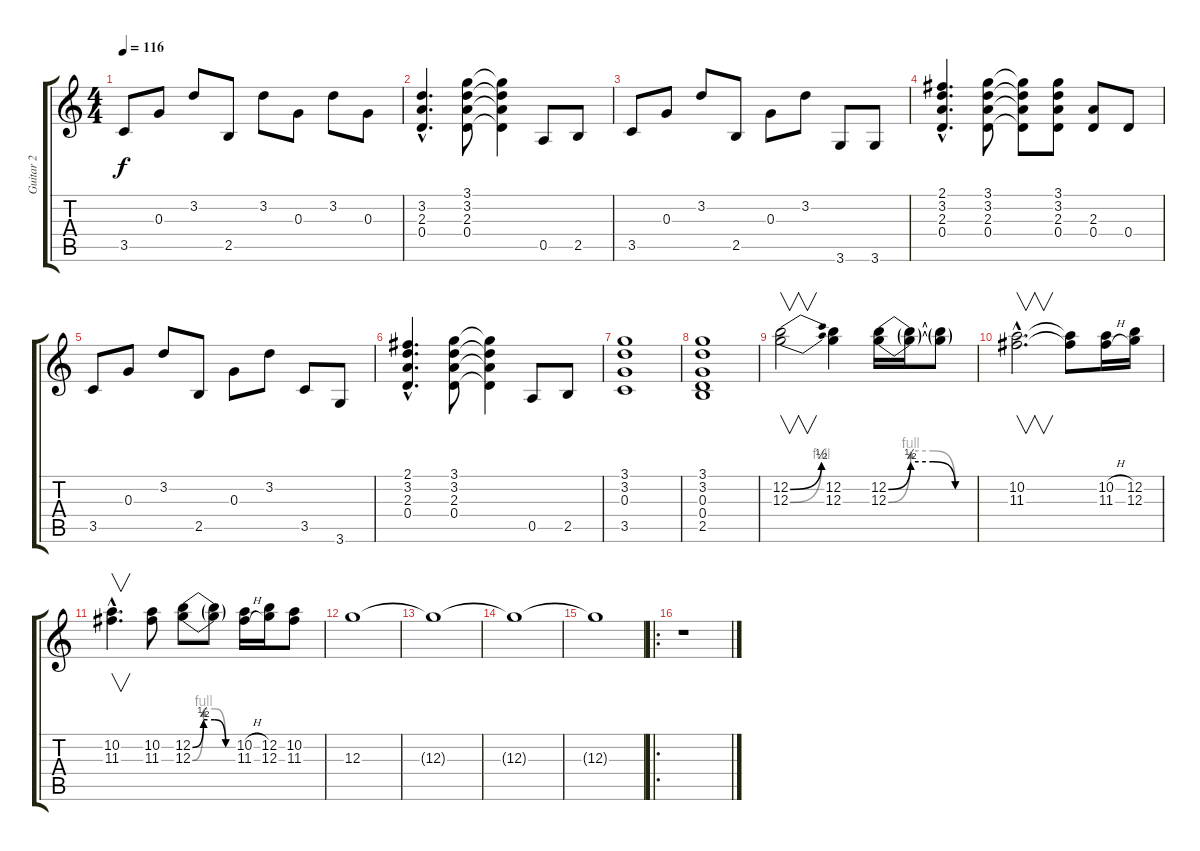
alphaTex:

\track ("Guitar 2" "Guitar 2") {instrument distortionguitar}
\staff {score tabs}
\tuning (E4 B3 G3 D3 A2 E2) {hide}
\ts (4 4)
\tempo 116
\clef g2
\ks c
3.5.8{dy f} 0.3.8 3.2.8 2.5.8 3.2.8 0.3.8 3.2.8 0.3.8 |
(3.2{hac} 2.3{hac} 0.4{hac}).4{d} (3.1 3.2 2.3 0.4).8 (3.1{t} 3.2{t} 2.3{t} 0.4{t}).4 0.5.8 2.5.8 |
3.5.8 0.3.8 3.2.8 2.5.8 0.3.8 3.2.8 3.6.8 3.6.8 |
(2.1{hac} 3.2{hac} 2.3{hac} 0.4{hac}).4{d} (3.1 3.2 2.3 0.4).8 (3.1{t} 3.2{t} 2.3{t} 0.4{t}).8 (3.1 3.2 2.3 0.4).8 (2.3 0.4).8 0.4.8 |
3.5.8 0.3.8 3.2.8 2.5.8 0.3.8 3.2.8 3.5.8 3.6.8 |
(2.1{hac} 3.2{hac} 2.3{hac} 0.4{hac}).4{d} (3.1 3.2 2.3 0.4).8 (3.1{t} 3.2{t} 2.3{t} 0.4{t}).4 0.5.8 2.5.8 |
(3.1 3.2 0.3 3.5).1 |
(3.1 3.2 0.3 0.4 2.5).1 |
(12.2{be (bend 0 0 60 2)} 12.3{be (bend 0 0 60 4)}).2{v} (12.2 12.3).4 (12.2{be (custom 0 0 15 2 30 2 45 0 60 0)} 12.3{be (custom 0 0 15 4 30 4 45 0 60 0)}).16 (12.2{t} 12.3{t}).16 (12.2{t} 12.3{t}).8 |
(10.2{hac} 11.3{hac}).2{v d} (10.2{t} 11.3{t}).8 (10.2{h} 11.3{h}).16 (12.2 12.3).16 |
(10.2{hac} 11.3{hac}).4{v d} (10.2 11.3).8 (12.2{be (custom 0 0 15 2 30 2 45 0 60 0)} 12.3{be (custom 0 0 15 4 30 4 45 0 60 0)}).8 (12.2{t} 12.3{t}).8 (10.2{h} 11.3{h}).16 (12.2 12.3).16 (10.2 11.3).8 |
12.3.1 |
12.3{t}.1 |
12.3{t}.1 |
12.3{t}.1 |
\ro
r.1
